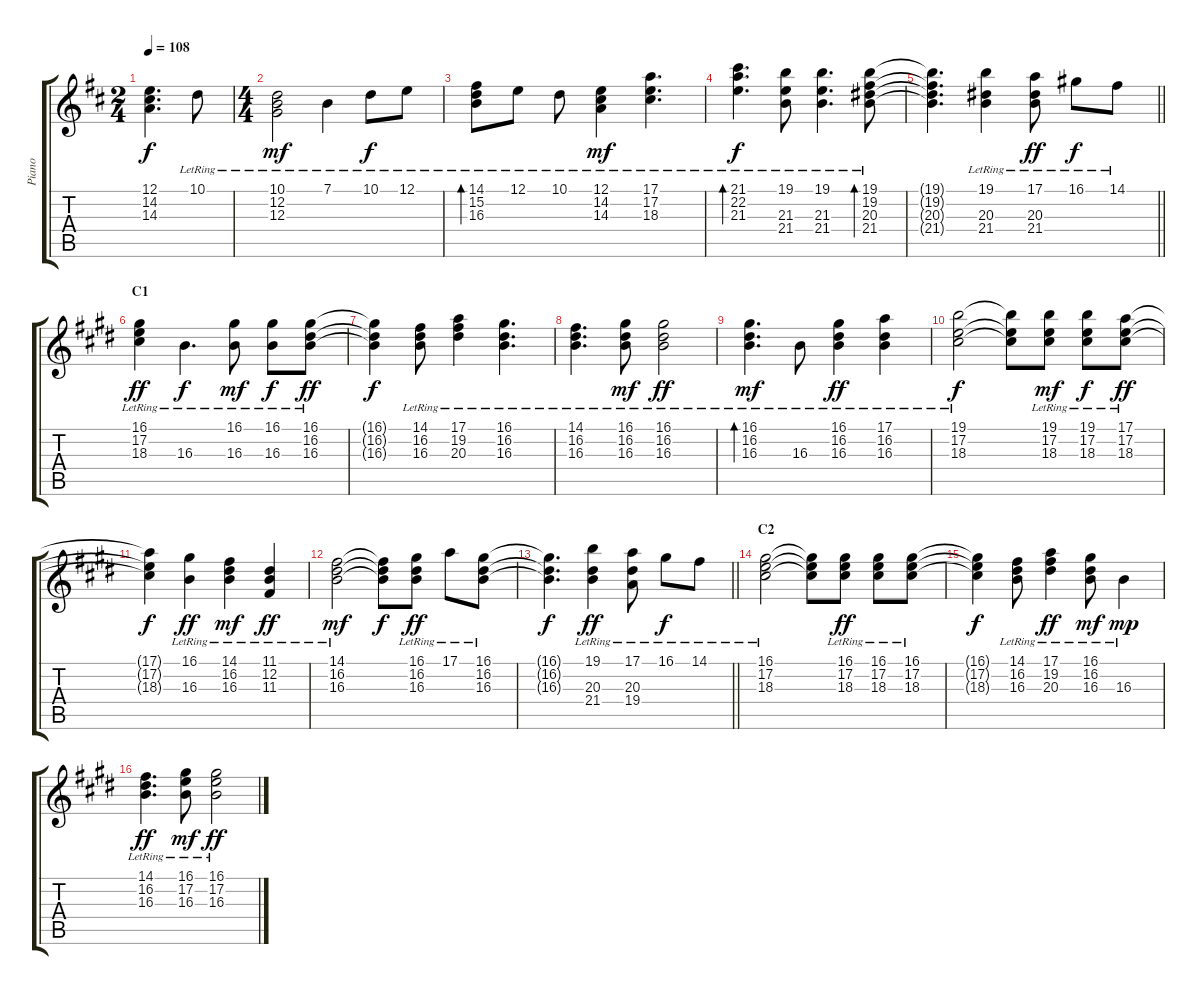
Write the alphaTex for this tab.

\track ("Piano" "Piano") {instrument acousticgrandpiano}
\staff {score tabs}
\tuning (E4 B3 G3 D3 A2 E2) {hide}
\ts (2 4)
\tempo 108
\clef g2
\ks d
(12.1{t} 14.2{t} 14.3{t}).4{d dy f} 10.1{lr}.8 |
\ts (4 4)
(10.1{lr} 12.2{lr} 12.3{lr}).2{dy mf} 7.1{lr}.4 10.1{lr}.8{dy f} 12.1{lr}.8 |
(14.1{lr} 15.2{lr} 16.3{lr}).8{bd 120} 12.1{lr}.8 10.1{lr}.8 (12.1{lr} 14.2{lr} 14.3{lr}).4{dy mf} (17.1{lr} 17.2{lr} 18.3{lr}).4{d} |
(21.1{lr} 22.2{lr} 21.3{lr}).4{d bd 60 dy f} (19.1{lr} 21.3{lr} 21.4{lr}).8 (19.1{lr} 21.3{lr} 21.4{lr}).4{d} (19.1{lr} 19.2{lr} 20.3{lr} 21.4{lr}).8{bd 120} |
\barLineRight lightlight
(19.1{t} 19.2{t} 20.3{t} 21.4{t}).4{d} (19.1{lr} 20.3{lr} 21.4{lr}).4 (17.1{lr} 20.3{lr} 21.4{lr}).8{dy ff} 16.1{lr}.8{dy f} 14.1{lr}.8 |
\section ("" "C1")
\ks e
(16.1{lr} 17.2{lr} 18.3{lr}).4{dy ff} 16.3{lr}.4{d dy f} (16.1{lr} 16.3{lr}).8{dy mf} (16.1{lr} 16.3{lr}).8{dy f} (16.1{lr} 16.2{lr} 16.3{lr}).8{dy ff} |
(16.1{t} 16.2{t} 16.3{t}).4{dy f} (14.1{lr} 16.2{lr} 16.3{lr}).8 (17.1{lr} 19.2{lr} 20.3{lr}).4 (16.1{lr} 16.2{lr} 16.3{lr}).4{d} |
(14.1{lr} 16.2{lr} 16.3{lr}).4{d} (16.1{lr} 16.2{lr} 16.3{lr}).8{dy mf} (16.1{lr} 16.2{lr} 16.3{lr}).2{dy ff} |
(16.1{lr} 16.2{lr} 16.3{lr}).4{d bd 120 dy mf} 16.3{lr}.8 (16.1{lr} 16.2{lr} 16.3{lr}).4{dy ff} (17.1{lr} 16.2{lr} 16.3{lr}).4 |
(19.1{lr} 17.2{lr} 18.3{lr}).2{dy f} (19.1{t} 17.2{t} 18.3{t}).8 (19.1{lr} 17.2{lr} 18.3{lr}).8{dy mf} (19.1{lr} 17.2{lr} 18.3{lr}).8{dy f} (17.1{lr} 17.2{lr} 18.3{lr}).8{dy ff} |
(17.1{t} 17.2{t} 18.3{t}).4{dy f} (16.1{lr} 16.3{lr}).4{dy ff} (14.1{lr} 16.2{lr} 16.3{lr}).4{dy mf} (11.1{lr} 12.2{lr} 11.3{lr}).4{dy ff} |
(14.1{lr} 16.2{lr} 16.3{lr}).2{dy mf} (14.1{t} 16.2{t} 16.3{t}).8{dy f} (16.1{lr} 16.2{lr} 16.3{lr}).8{dy ff} 17.1{lr}.8 (16.1{lr} 16.2{lr} 16.3{lr}).8 |
\barLineRight lightlight
(16.1{t} 16.2{t} 16.3{t}).4{d dy f} (19.1{lr} 20.3{lr} 21.4{lr}).4{dy ff} (17.1{lr} 20.3{lr} 19.4{lr}).8 16.1{lr}.8{dy f} 14.1{lr}.8 |
\section ("" "C2")
(16.1{lr} 17.2{lr} 18.3{lr}).2 (16.1{t} 17.2{t} 18.3{t}).8 (16.1{lr} 17.2{lr} 18.3{lr}).8{dy ff} (16.1{lr} 17.2{lr} 18.3{lr}).8 (16.1{lr} 17.2{lr} 18.3{lr}).8 |
(16.1{t} 17.2{t} 18.3{t}).4{dy f} (14.1{lr} 16.2{lr} 16.3{lr}).8 (17.1{lr} 19.2{lr} 20.3{lr}).4{dy ff} (16.1{lr} 16.2{lr} 16.3{lr}).8{dy mf} 16.3{lr}.4{dy mp} |
(14.1{lr} 16.2{lr} 16.3{lr}).4{d dy ff} (16.1{lr} 17.2{lr} 16.3{lr}).8{dy mf} (16.1{lr} 17.2{lr} 16.3{lr}).2{dy ff}
